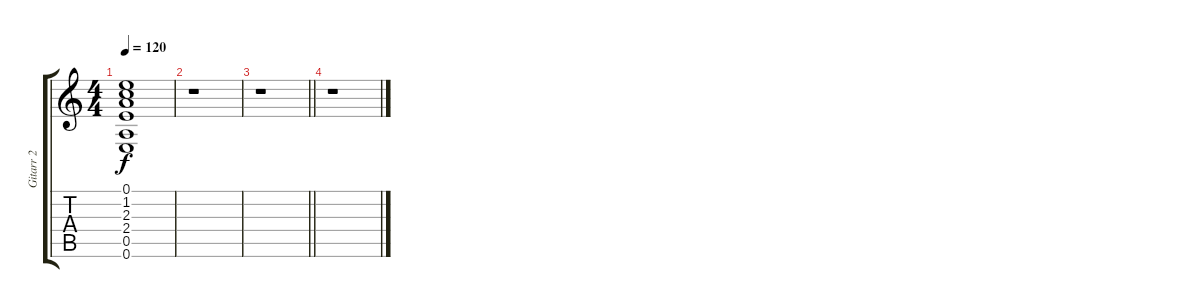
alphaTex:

\track ("Gitarr 2" "Gitarr 2") {instrument acousticguitarsteel}
\staff {score tabs}
\tuning (E4 B3 G3 D3 A2 E2) {hide}
\ts (4 4)
\tempo 120
\clef g2
\ks aminor
(0.1 1.2 2.3 2.4 0.5 0.6).1{dy f} |
r.1 |
\barLineRight lightlight
r.1 |
r.1
